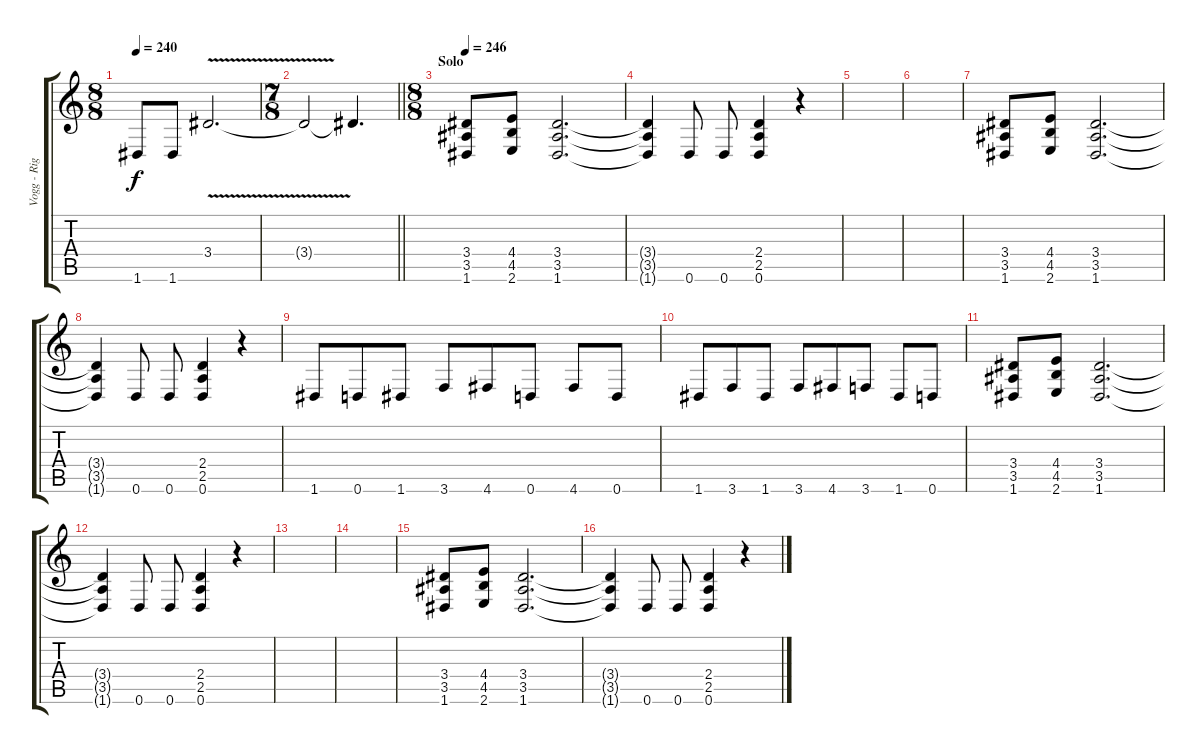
\track ("Vogg - Right" "Vogg - Rig") {instrument distortionguitar}
\staff {score tabs}
\tuning (D4 A3 F3 C3 G2 D2) {hide}
\ts (8 8)
\tempo 240
\clef g2
\ks c
1.6.8{dy f} 1.6.8 3.4{v}.2{d} |
\ts (7 8)
\barLineRight lightlight
3.4{t}.2 3.4{t}.4{d} |
\ts (8 8)
\section ("" "Solo")
\tempo 246
(3.4 3.5 1.6).8 (4.4 4.5 2.6).8 (3.4 3.5 1.6).2{d} |
(3.4{t} 3.5{t} 1.6{t}).4 0.6.8 0.6.8 (2.4 2.5 0.6).4 r.4 |
|
|
(3.4 3.5 1.6).8 (4.4 4.5 2.6).8 (3.4 3.5 1.6).2{d} |
(3.4{t} 3.5{t} 1.6{t}).4 0.6.8 0.6.8 (2.4 2.5 0.6).4 r.4 |
1.6.8 0.6.8 1.6.8 3.6.8 4.6.8 0.6.8 4.6.8 0.6.8 |
1.6.8 3.6.8 1.6.8 3.6.8 4.6.8 3.6.8 1.6.8 0.6.8 |
(3.4 3.5 1.6).8 (4.4 4.5 2.6).8 (3.4 3.5 1.6).2{d} |
(3.4{t} 3.5{t} 1.6{t}).4 0.6.8 0.6.8 (2.4 2.5 0.6).4 r.4 |
|
|
(3.4 3.5 1.6).8 (4.4 4.5 2.6).8 (3.4 3.5 1.6).2{d} |
(3.4{t} 3.5{t} 1.6{t}).4 0.6.8 0.6.8 (2.4 2.5 0.6).4 r.4
